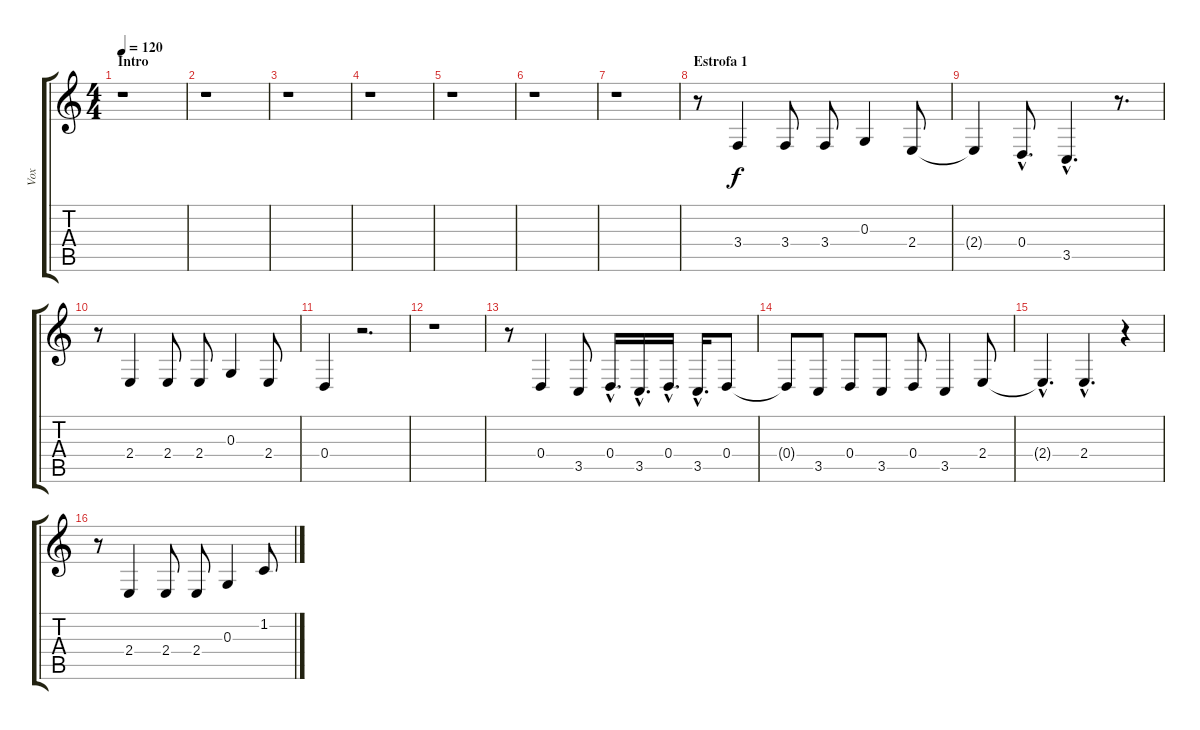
\track ("Vox" "Vox") {instrument harmonica}
\staff {score tabs}
\tuning (E4 B3 G3 D3 A2 E2) {hide}
\ts (4 4)
\section ("" "Intro")
\tempo 120
\clef g2
\ks c
r.1{dy f instrument harmonica} |
r.1 |
r.1 |
r.1 |
r.1 |
r.1 |
r.1 |
\section ("" "Estrofa 1")
r.8 3.4.4 3.4.8 3.4.8 0.3.4 2.4.8 |
2.4{t}.4 0.4{hac}.8{d} 3.5{hac}.4{d} r.8{d} |
r.8 2.4.4 2.4.8 2.4.8 0.3.4 2.4.8 |
0.4.4 r.2{d} |
r.1 |
r.8 0.4.4 3.5.8 0.4{hac}.16{d} 3.5{hac}.16{d} 0.4{hac}.16{d} 3.5{hac}.16{d} 0.4.8 |
0.4{t}.8 3.5.8 0.4.8 3.5.8 0.4.8 3.5.4 2.4.8 |
2.4{hac t}.4{d} 2.4{hac}.4{d} r.4 |
r.8 2.4.4 2.4.8 2.4.8 0.3.4 1.2.8
